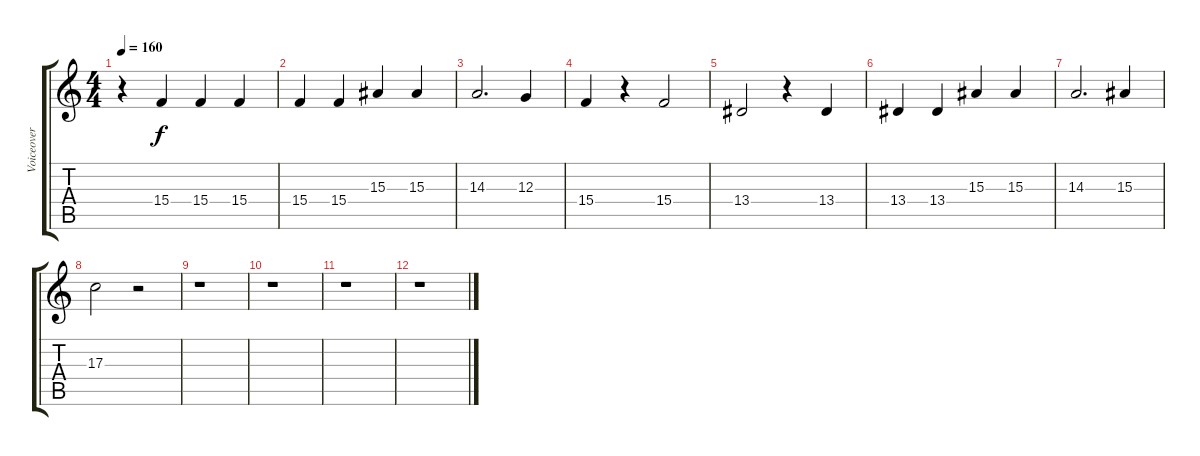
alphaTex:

\track ("Voiceover 2" "Voiceover ") {instrument choiraahs}
\staff {score tabs}
\tuning (E4 B3 G3 D3 A2 E2) {hide}
\ts (4 4)
\tempo 160
\clef g2
\ks c
r.4{dy f} 15.4.4 15.4.4 15.4.4 |
15.4.4 15.4.4 15.3.4 15.3.4 |
14.3.2{d} 12.3.4 |
15.4.4 r.4 15.4.2 |
13.4.2 r.4 13.4.4 |
13.4.4 13.4.4 15.3.4 15.3.4 |
14.3.2{d} 15.3.4 |
17.3.2 r.2 |
r.1 |
r.1 |
r.1 |
r.1
